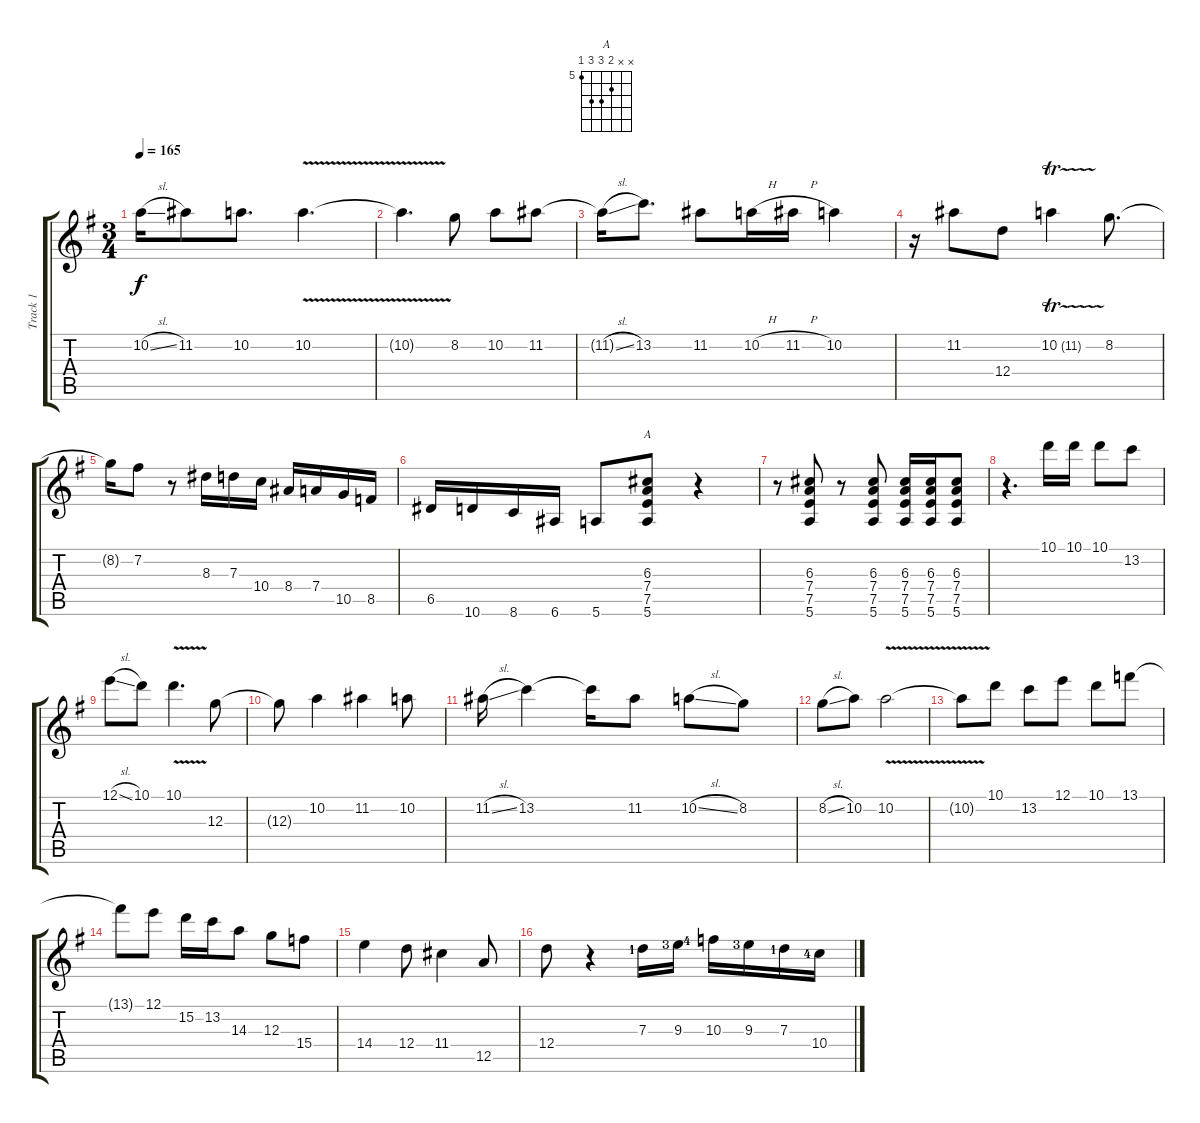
\track ("Track 1" "Track 1") {instrument electricguitarjazz}
\staff {score tabs}
\tuning (E4 B3 G3 D3 A2 E2) {hide}
\chord ("A" x x 6 7 7 5) {firstfret 5}
\ts (3 4)
\tempo 165
\clef g2
\ks g
10.2{sl}.16{dy f} 11.2.8 10.2.8{d} 10.2{v}.4{d} |
10.2{t}.4{d} 8.2.8 10.2.8 11.2.8 |
11.2{sl t}.16 13.2.8{d} 11.2.8 10.2{h}.16 11.2{h}.16 10.2.4 |
r.16 11.2.8 12.4.8 10.2{tr (11 32)}.4 8.2.8{d} |
8.2{t}.16 7.2.8 r.8 8.3.16 7.3.16 10.4.16 8.4.16 7.4.16 10.5.16 8.5.16 |
6.5.16 10.6.16 8.6.16 6.6.16 5.6.8 (6.3 7.4 7.5 5.6).8{ch "A"} r.4 |
r.8 (6.3 7.4 7.5 5.6).8 r.8 (6.3 7.4 7.5 5.6).8 (6.3 7.4 7.5 5.6).16 (6.3 7.4 7.5 5.6).16 (6.3 7.4 7.5 5.6).8 |
r.4{d} 10.1.16 10.1.16 10.1.8 13.2.8 |
12.1{sl}.8 10.1.8 10.1{v}.4{d} 12.3.8 |
12.3{t}.8 10.2.4 11.2.4 10.2.8 |
11.2{sl}.16 13.2.4 13.2{t}.16 11.2.8 10.2{sl}.8 8.2.8 |
8.2{sl}.8 10.2.8 10.2{v}.2 |
10.2{t}.8 10.1.8 13.2.8 12.1.8 10.1.8 13.1.8 |
13.1{t}.8 12.1.8 15.2.16 13.2.16 14.3.8 12.3.8 15.4.8 |
14.4.4 12.4.8 11.4.4 12.5.8 |
12.4.8 r.4 7.3{lf 2}.16 9.3{lf 4}.16 10.3{lf 5}.16 9.3{lf 4}.16 7.3{lf 2}.16 10.4{lf 5}.16
